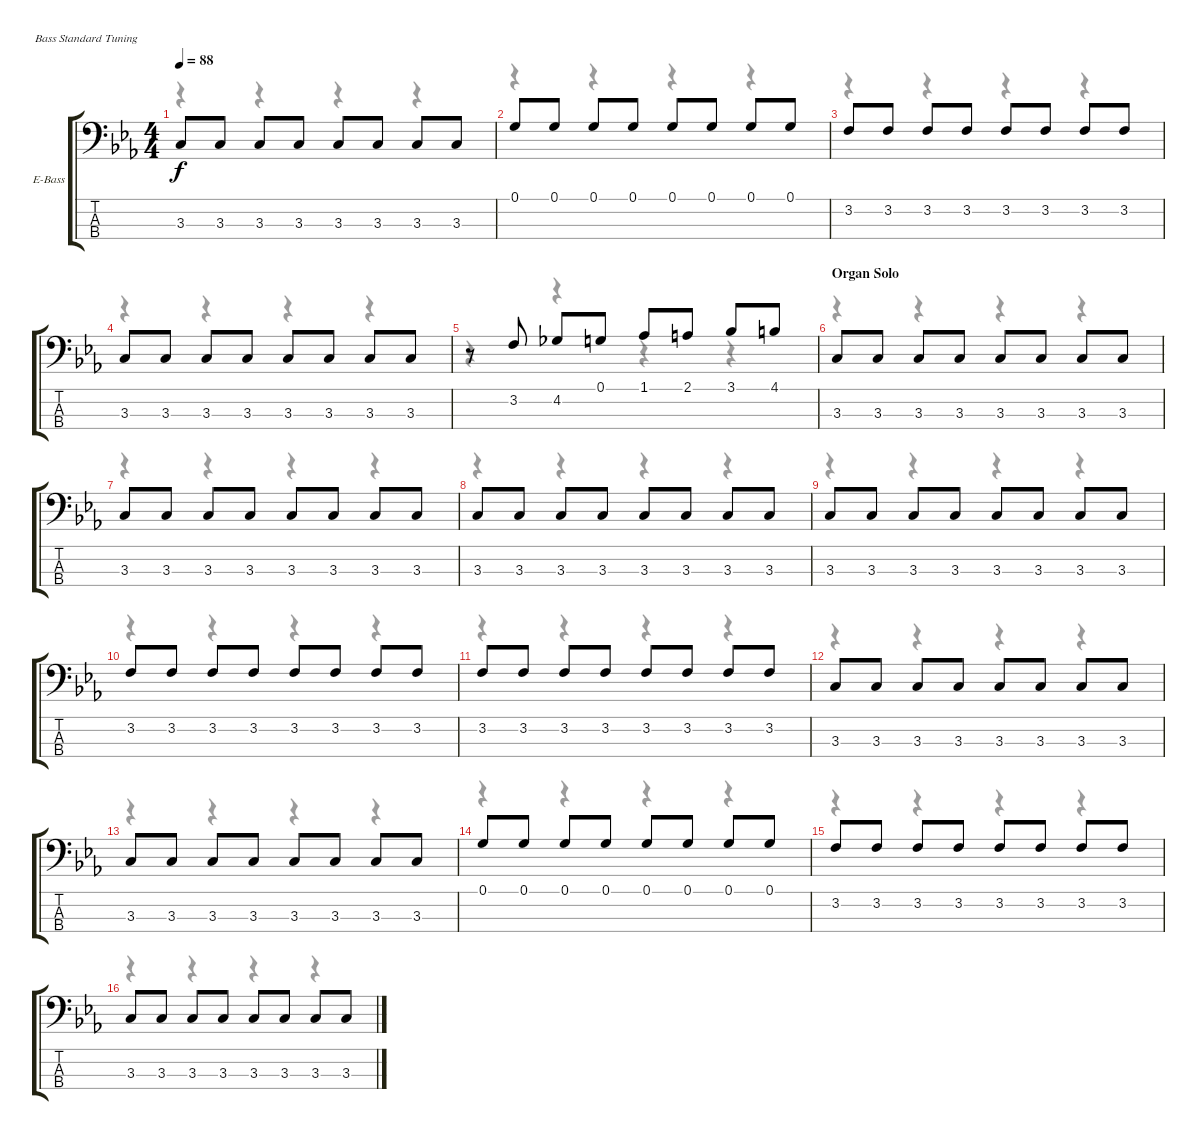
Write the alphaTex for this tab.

\bracketExtendMode groupsimilarinstruments
\firstSystemTrackNameOrientation horizontal
\otherSystemsTrackNameOrientation horizontal
\track ("Roger Glover - Bass" "E-Bass") {instrument electricbassfinger}
\staff {score tabs}
\tuning (G2 D2 A1 E1)
\voice
\ts (4 4)
\tempo 88
\clef f4
\ks cminor
3.3.8{dy f} 3.3.8 3.3.8 3.3.8 3.3.8 3.3.8 3.3.8 3.3.8 |
0.1.8 0.1.8 0.1.8 0.1.8 0.1.8 0.1.8 0.1.8 0.1.8 |
3.2.8 3.2.8 3.2.8 3.2.8 3.2.8 3.2.8 3.2.8 3.2.8 |
3.3.8 3.3.8 3.3.8 3.3.8 3.3.8 3.3.8 3.3.8 3.3.8 |
r.8 3.2.8 4.2.8 0.1.8 1.1.8 2.1.8 3.1.8 4.1.8 |
\section ("" "Organ Solo")
3.3.8 3.3.8 3.3.8 3.3.8 3.3.8 3.3.8 3.3.8 3.3.8 |
3.3.8 3.3.8 3.3.8 3.3.8 3.3.8 3.3.8 3.3.8 3.3.8 |
3.3.8 3.3.8 3.3.8 3.3.8 3.3.8 3.3.8 3.3.8 3.3.8 |
3.3.8 3.3.8 3.3.8 3.3.8 3.3.8 3.3.8 3.3.8 3.3.8 |
3.2.8 3.2.8 3.2.8 3.2.8 3.2.8 3.2.8 3.2.8 3.2.8 |
3.2.8 3.2.8 3.2.8 3.2.8 3.2.8 3.2.8 3.2.8 3.2.8 |
3.3.8 3.3.8 3.3.8 3.3.8 3.3.8 3.3.8 3.3.8 3.3.8 |
3.3.8 3.3.8 3.3.8 3.3.8 3.3.8 3.3.8 3.3.8 3.3.8 |
0.1.8 0.1.8 0.1.8 0.1.8 0.1.8 0.1.8 0.1.8 0.1.8 |
3.2.8 3.2.8 3.2.8 3.2.8 3.2.8 3.2.8 3.2.8 3.2.8 |
3.3.8 3.3.8 3.3.8 3.3.8 3.3.8 3.3.8 3.3.8 3.3.8
\voice
\clef f4
\ottava regular
\simile none
\ks cminor
r.4{dy mf} r.4 r.4 r.4 |
r.4 r.4 r.4 r.4 |
r.4 r.4 r.4 r.4 |
r.4 r.4 r.4 r.4 |
r.4 r.4 r.4 r.4 |
r.4 r.4 r.4 r.4 |
r.4 r.4 r.4 r.4 |
r.4 r.4 r.4 r.4 |
r.4 r.4 r.4 r.4 |
r.4 r.4 r.4 r.4 |
r.4 r.4 r.4 r.4 |
r.4 r.4 r.4 r.4 |
r.4 r.4 r.4 r.4 |
r.4 r.4 r.4 r.4 |
r.4 r.4 r.4 r.4 |
r.4 r.4 r.4 r.4
